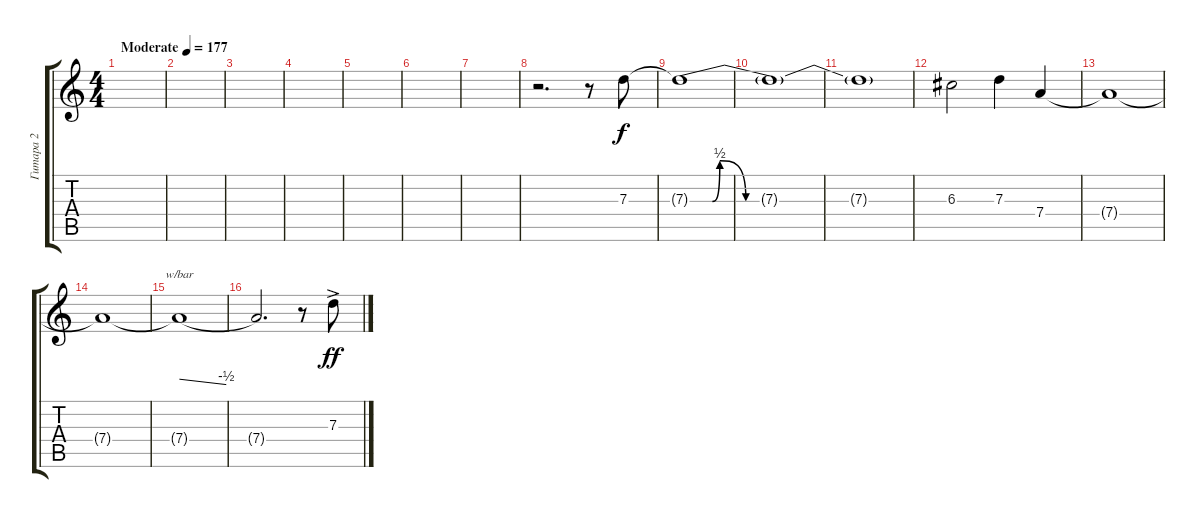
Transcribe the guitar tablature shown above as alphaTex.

\track ("Гитара 2" "Гитара 2") {instrument distortionguitar}
\staff {score tabs}
\tuning (E4 B3 G3 D3 A2 E2) {hide}
\ts (4 4)
\tempo (177 "Moderate")
\clef g2
\ks c
|
|
|
|
|
|
|
r.2{d} r.8 7.3.8 |
7.3{be (custom 0 0 6 0 8 2 15 0 22 0 60 0) t}.1 |
7.3{t}.1 |
7.3{t}.1 |
6.3.2 7.3.4 7.4.4 |
7.4{t}.1 |
7.4{t}.1 |
7.4{t}.1{tbe (dive default 0 0 60 -2) volume 10 instrument distortionguitar} |
7.4{t}.2{d} r.8 7.3{ac}.8{dy ff}
